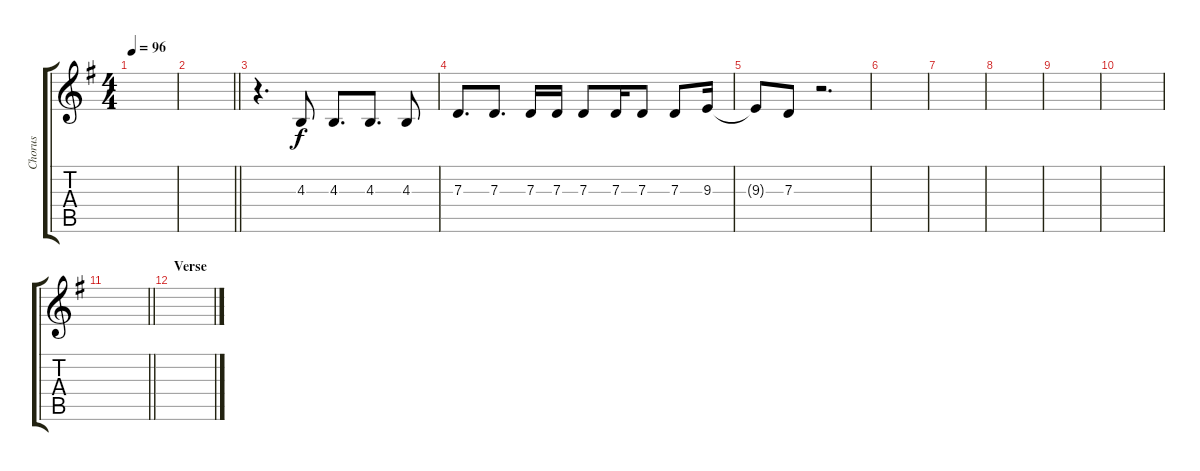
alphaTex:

\track ("Chorus" "Chorus") {instrument fx5brightness}
\staff {score tabs}
\tuning (E4 B3 G3 D3 A2 E2) {hide}
\ts (4 4)
\tempo 96
\clef g2
\ks g
|
\barLineRight lightlight
|
\section ("" "")
r.4{d} 4.3.8 4.3.8{d} 4.3.8{d} 4.3.8 |
7.3.8{d} 7.3.8{d} 7.3.16 7.3.16 7.3.8 7.3.16 7.3.8 7.3.8 9.3.16 |
9.3{t}.8 7.3.8 r.2{d} |
|
|
|
|
|
\barLineRight lightlight
|
\section ("" "Verse")
